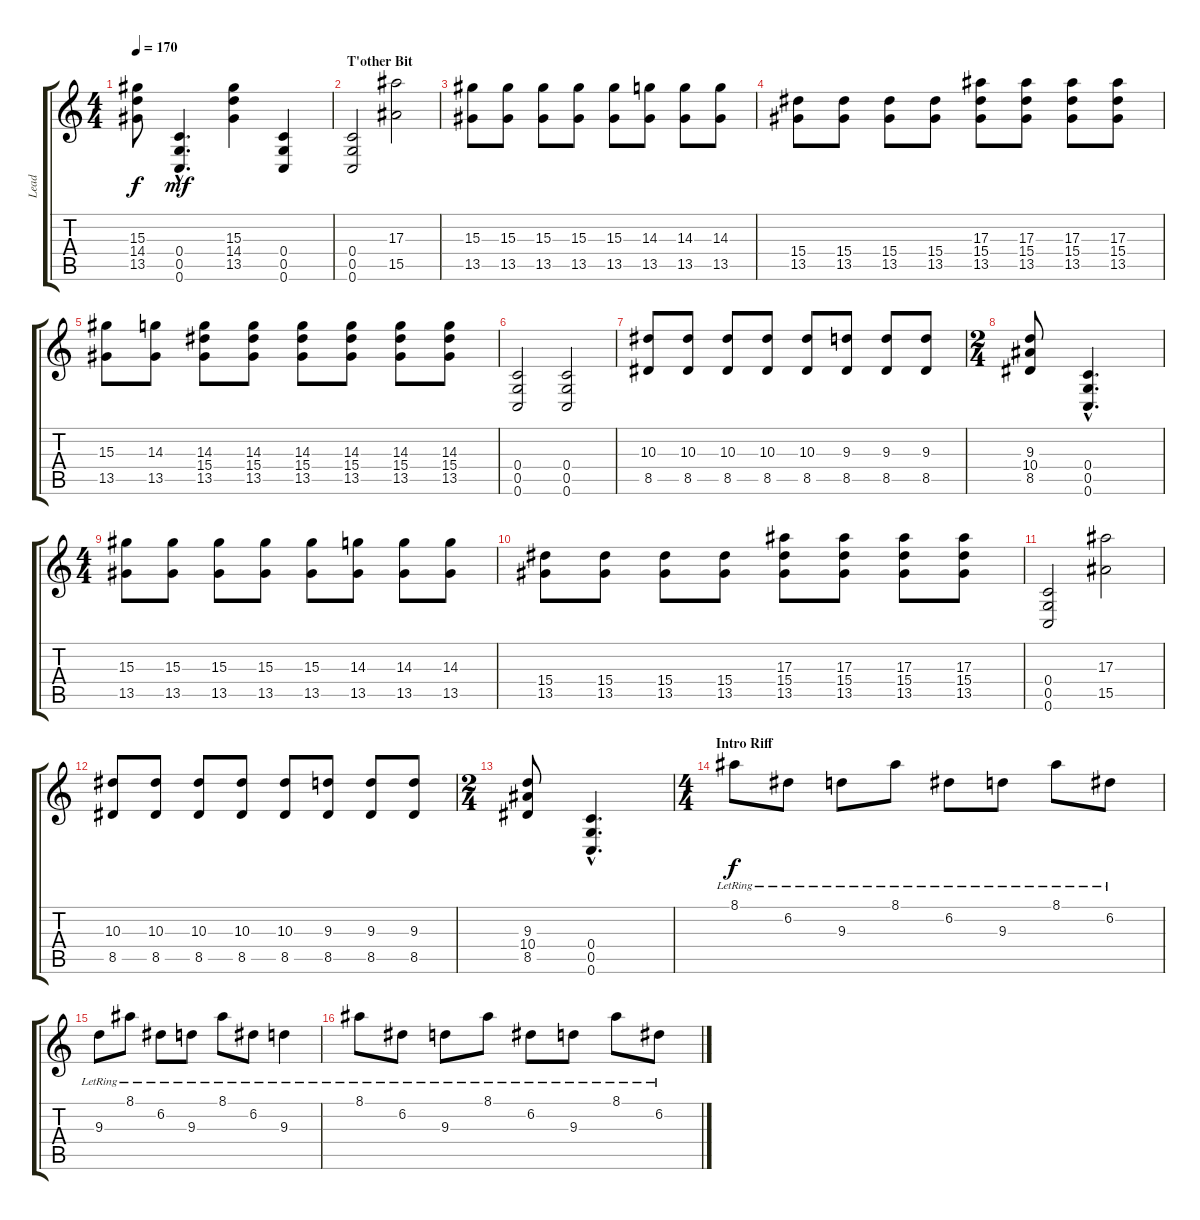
\track ("Lead" "Lead") {instrument distortionguitar}
\staff {score tabs}
\tuning (D4 A3 F3 C3 G2 C2) {hide}
\ts (4 4)
\tempo 170
\clef g2
\ks c
(15.3{t} 14.4{t} 13.5{t}).8{dy f} (0.4{hac} 0.5{hac} 0.6{hac}).4{d dy mf} (15.3 14.4 13.5).4 (0.4 0.5 0.6).4 |
\section ("" "T'other Bit")
(0.4 0.5 0.6).2 (17.3 15.5).2 |
(15.3 13.5).8 (15.3 13.5).8 (15.3 13.5).8 (15.3 13.5).8 (15.3 13.5).8 (14.3 13.5).8 (14.3 13.5).8 (14.3 13.5).8 |
(15.4 13.5).8 (15.4 13.5).8 (15.4 13.5).8 (15.4 13.5).8 (17.3 15.4 13.5).8 (17.3 15.4 13.5).8 (17.3 15.4 13.5).8 (17.3 15.4 13.5).8 |
(15.3 13.5).8 (14.3 13.5).8 (14.3 15.4 13.5).8 (14.3 15.4 13.5).8 (14.3 15.4 13.5).8 (14.3 15.4 13.5).8 (14.3 15.4 13.5).8 (14.3 15.4 13.5).8 |
(0.4 0.5 0.6).2 (0.4 0.5 0.6).2 |
(10.3 8.5).8 (10.3 8.5).8 (10.3 8.5).8 (10.3 8.5).8 (10.3 8.5).8 (9.3 8.5).8 (9.3 8.5).8 (9.3 8.5).8 |
\ts (2 4)
(9.3 10.4 8.5).8 (0.4{hac} 0.5{hac} 0.6{hac}).4{d} |
\ts (4 4)
(15.3 13.5).8 (15.3 13.5).8 (15.3 13.5).8 (15.3 13.5).8 (15.3 13.5).8 (14.3 13.5).8 (14.3 13.5).8 (14.3 13.5).8 |
(15.4 13.5).8 (15.4 13.5).8 (15.4 13.5).8 (15.4 13.5).8 (17.3 15.4 13.5).8 (17.3 15.4 13.5).8 (17.3 15.4 13.5).8 (17.3 15.4 13.5).8 |
(0.4 0.5 0.6).2 (17.3 15.5).2 |
(10.3 8.5).8 (10.3 8.5).8 (10.3 8.5).8 (10.3 8.5).8 (10.3 8.5).8 (9.3 8.5).8 (9.3 8.5).8 (9.3 8.5).8 |
\ts (2 4)
(9.3 10.4 8.5).8 (0.4{hac} 0.5{hac} 0.6{hac}).4{d} |
\ts (4 4)
\section ("" "Intro Riff")
8.1{lr}.8{dy f} 6.2{lr}.8 9.3{lr}.8 8.1{lr}.8 6.2{lr}.8 9.3{lr}.8 8.1{lr}.8 6.2{lr}.8 |
9.3{lr}.8 8.1{lr}.8 6.2{lr}.8 9.3{lr}.8 8.1{lr}.8 6.2{lr}.8 9.3{lr}.4 |
8.1{lr}.8 6.2{lr}.8 9.3{lr}.8 8.1{lr}.8 6.2{lr}.8 9.3{lr}.8 8.1{lr}.8 6.2{lr}.8
